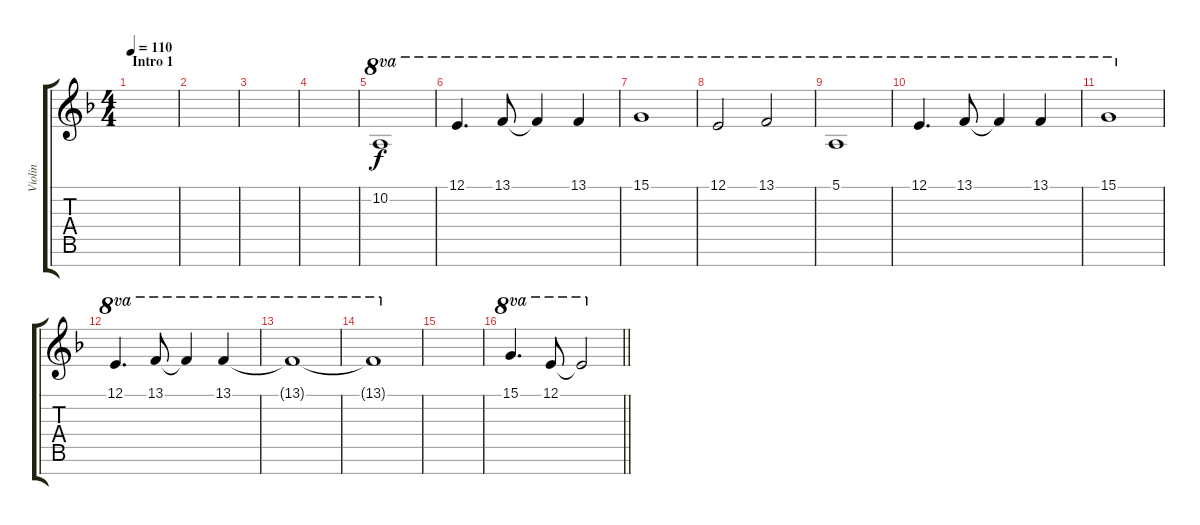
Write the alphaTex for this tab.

\track ("Violin" "Violin") {instrument violin}
\staff {score tabs}
\tuning (E4 B3 G3 D3 A2 E2 B1) {hide}
\ts (4 4)
\section ("" "Intro 1")
\tempo 110
\clef g2
\ks f
|
|
|
|
10.2.1{ot 8va} |
12.1.4{d ot 8va} 13.1.8{ot 8va} 13.1{t}.4{ot 8va} 13.1.4{ot 8va} |
15.1.1{ot 8va} |
12.1.2{ot 8va} 13.1.2{ot 8va} |
5.1.1{ot 8va} |
12.1.4{d ot 8va} 13.1.8{ot 8va} 13.1{t}.4{ot 8va} 13.1.4{ot 8va} |
15.1.1{ot 8va} |
12.1.4{d ot 8va} 13.1.8{ot 8va} 13.1{t}.4{ot 8va} 13.1.4{ot 8va} |
13.1{t}.1{ot 8va} |
13.1{t}.1{ot 8va} |
|
\barLineRight lightlight
15.1.4{d ot 8va} 12.1.8{ot 8va} 12.1{t}.2{ot 8va}
